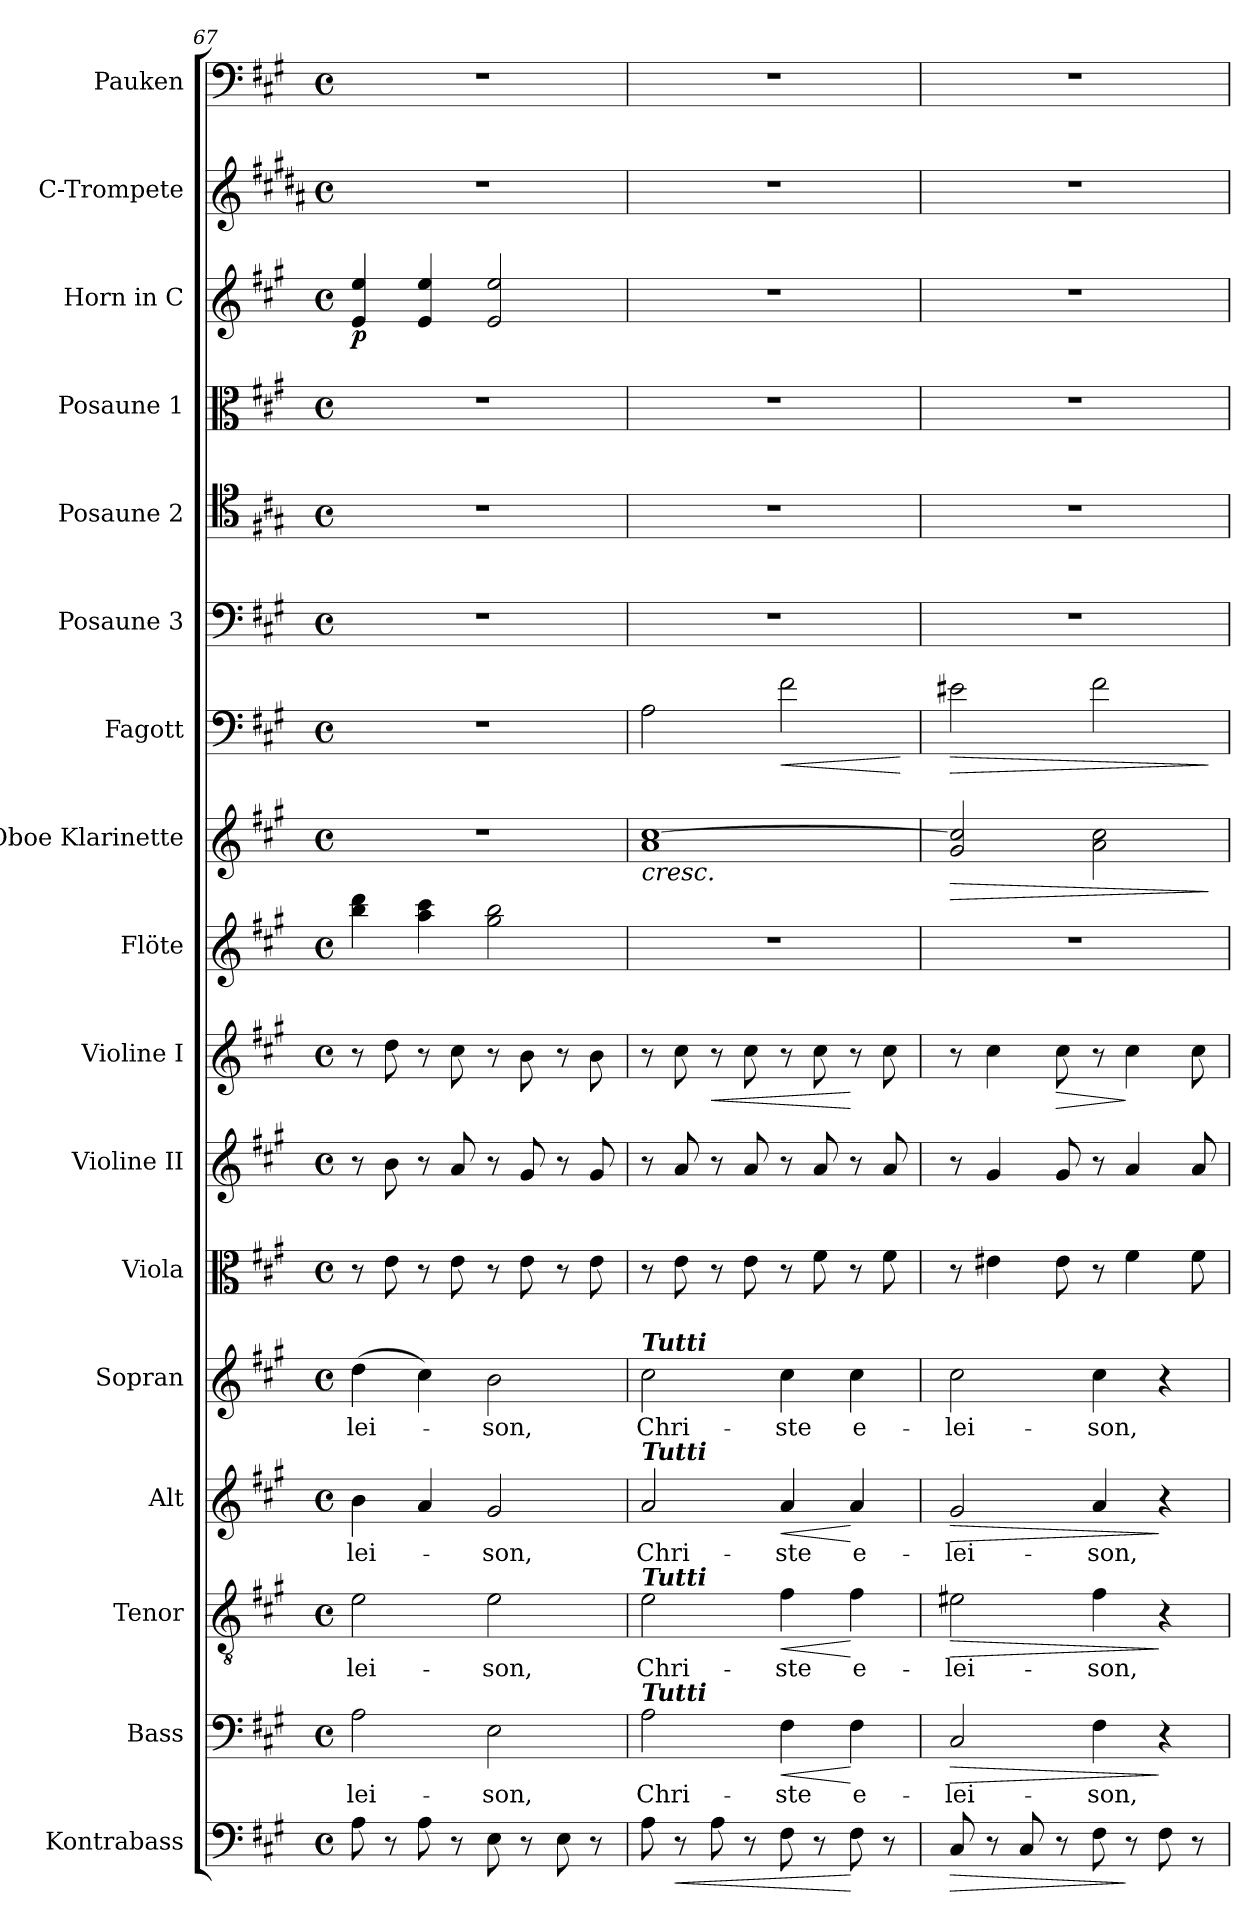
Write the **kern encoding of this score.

**kern	**dynam	**kern	**text	**dynam	**kern	**text	**dynam	**kern	**text	**dynam	**kern	**text	**kern	**kern	**kern	**dynam	**kern	**kern	**dynam	**kern	**dynam	**kern	**kern	**kern	**kern	**dynam	**kern	**kern
*part17	*part17	*part16	*part16	*part16	*part15	*part15	*part15	*part14	*part14	*part14	*part13	*part13	*part12	*part11	*part10	*part10	*part9	*part8	*part8	*part7	*part7	*part6	*part5	*part4	*part3	*part3	*part2	*part1
*staff17	*staff17	*staff16	*staff16	*staff16	*staff15	*staff15	*staff15	*staff14	*staff14	*staff14	*staff13	*staff13	*staff12	*staff11	*staff10	*staff10	*staff9	*staff8	*staff8	*staff7	*staff7	*staff6	*staff5	*staff4	*staff3	*staff3	*staff2	*staff1
*I"Kontrabass	*	*I"Bass	*	*	*I"Tenor	*	*	*I"Alt	*	*	*I"Sopran	*	*I"Viola	*I"Violine II	*I"Violine I	*	*I"Flöte	*I"Oboe Klarinette	*	*I"Fagott	*	*I"Posaune 3	*I"Posaune 2	*I"Posaune 1	*I"Horn in C	*	*I"C-Trompete	*I"Pauken
*I'Kb.	*	*I'B.	*	*	*I'T.	*	*	*I'A.	*	*	*I'S.	*	*I'Vla.	*I'Vl. II	*I'Vl. I	*	*I'Fl.	*I'Ob.	*	*I'Fg.	*	*I'Pos. 3	*I'Pos. 2	*I'Pos. 1	*I'Hrn.	*	*I'C Trp.	*I'Pk.
*clefF4	*	*clefF4	*	*	*clefGv2	*	*	*clefG2	*	*	*clefG2	*	*clefC3	*clefG2	*clefG2	*	*clefG2	*clefG2	*	*clefF4	*	*clefF4	*clefC4	*clefC3	*clefG2	*	*clefG2	*clefF4
*ITrd7c12	*	*	*	*	*	*	*	*	*	*	*	*	*	*	*	*	*	*	*	*	*	*	*	*	*ITrd7c12	*	*ITrd1c2	*
*k[f#c#g#]	*	*k[f#c#g#]	*	*	*k[f#c#g#]	*	*	*k[f#c#g#]	*	*	*k[f#c#g#]	*	*k[f#c#g#]	*k[f#c#g#]	*k[f#c#g#]	*	*k[f#c#g#]	*k[f#c#g#]	*	*k[f#c#g#]	*	*k[f#c#g#]	*k[f#c#g#]	*k[f#c#g#]	*k[f#c#g#]	*	*k[f#c#g#]	*k[f#c#g#]
*A:	*	*A:	*	*	*A:	*	*	*A:	*	*	*A:	*	*A:	*A:	*A:	*	*A:	*A:	*	*A:	*	*A:	*A:	*A:	*A:	*	*A:	*A:
*M4/4	*	*M4/4	*	*	*M4/4	*	*	*M4/4	*	*	*M4/4	*	*M4/4	*M4/4	*M4/4	*	*M4/4	*M4/4	*	*M4/4	*	*M4/4	*M4/4	*M4/4	*M4/4	*	*M4/4	*M4/4
*met(c)	*	*met(c)	*	*	*met(c)	*	*	*met(c)	*	*	*met(c)	*	*met(c)	*met(c)	*met(c)	*	*met(c)	*met(c)	*	*met(c)	*	*met(c)	*met(c)	*met(c)	*met(c)	*	*met(c)	*met(c)
=67	=67	=67	=67	=67	=67	=67	=67	=67	=67	=67	=67	=67	=67	=67	=67	=67	=67	=67	=67	=67	=67	=67	=67	=67	=67	=67	=67	=67
!	!	!	!LO:LY:b	!	!	!LO:LY:b	!	!	!LO:LY:b	!	!	!LO:LY:b	!	!	!	!	!	!	!	!	!	!	!	!	!	!LO:DY:b	!	!
8AA\	.	2A\	-lei-	.	2e\	-lei-	.	4b\	-lei-	.	(>4dd\	-lei-	8r	8r	8r	.	4bb\ 4ddd\	1r	.	1r	.	1r	1r	1r	4E/ 4e/	p	1r	1r
8r	.	.	.	.	.	.	.	.	.	.	.	.	8e\	8b\	8dd\	.	.	.	.	.	.	.	.	.	.	.	.	.
8AA\	.	.	.	.	.	.	.	4a/	.	.	4cc#\)	.	8r	8r	8r	.	4aa\ 4ccc#\	.	.	.	.	.	.	.	4E/ 4e/	.	.	.
8r	.	.	.	.	.	.	.	.	.	.	.	.	8e\	8a/	8cc#\	.	.	.	.	.	.	.	.	.	.	.	.	.
!	!	!	!LO:LY:b	!	!	!LO:LY:b	!	!	!LO:LY:b	!	!	!LO:LY:b	!	!	!	!	!	!	!	!	!	!	!	!	!	!	!	!
8EE\	.	2E\	-son,	.	2e\	-son,	.	2g#/	-son,	.	2b\	-son,	8r	8r	8r	.	2gg#\ 2bb\	.	.	.	.	.	.	.	2E/ 2e/	.	.	.
8r	.	.	.	.	.	.	.	.	.	.	.	.	8e\	8g#/	8b\	.	.	.	.	.	.	.	.	.	.	.	.	.
8EE\	.	.	.	.	.	.	.	.	.	.	.	.	8r	8r	8r	.	.	.	.	.	.	.	.	.	.	.	.	.
8r	.	.	.	.	.	.	.	.	.	.	.	.	8e\	8g#/	8b\	.	.	.	.	.	.	.	.	.	.	.	.	.
!!LO:PB:g=z
=68	=68	=68	=68	=68	=68	=68	=68	=68	=68	=68	=68	=68	=68	=68	=68	=68	=68	=68	=68	=68	=68	=68	=68	=68	=68	=68	=68	=68
!	!	!	!	!	!	!	!	!	!	!	!LO:TX:a:Bi:t=Tutti	!	!	!	!	!	!	!	!	!	!	!	!	!	!	!	!	!
!	!	!	!	!	!	!	!	!LO:TX:a:Bi:t=Tutti	!	!	!	!	!	!	!	!	!	!	!	!	!	!	!	!	!	!	!	!
!	!	!	!	!	!LO:TX:a:Bi:t=Tutti	!	!	!	!	!	!	!	!	!	!	!	!	!	!	!	!	!	!	!	!	!	!	!
!	!	!LO:TX:a:Bi:t=Tutti	!	!	!	!	!	!	!	!	!	!	!	!	!	!	!	!	!	!	!	!	!	!	!	!	!	!
!	!	!	!LO:LY:b	!	!	!LO:LY:b	!	!	!LO:LY:b	!	!	!LO:LY:b	!	!	!	!	!	!	!LO:HP:b	!	!	!	!	!	!	!	!	!
8AA\	.	2A\	Chri-	.	2e\	Chri-	.	2a/	Chri-	.	2cc#\	Chri-	8r	8r	8r	.	1r	1a [1cc#	<	2A\	.	1r	1r	1r	1r	.	1r	1r
!	!LO:HP:b	!	!	!	!	!	!	!	!	!	!	!	!	!	!	!	!	!	!	!	!	!	!	!	!	!	!	!
8r	<	.	.	.	.	.	.	.	.	.	.	.	8e\	8a/	8cc#\	.	.	.	.	.	.	.	.	.	.	.	.	.
!	!	!	!	!	!	!	!	!	!	!	!	!	!	!	!	!LO:HP:b	!	!	!	!	!	!	!	!	!	!	!	!
8AA\	.	.	.	.	.	.	.	.	.	.	.	.	8r	8r	8r	<	.	.	.	.	.	.	.	.	.	.	.	.
8r	.	.	.	.	.	.	.	.	.	.	.	.	8e\	8a/	8cc#\	.	.	.	.	.	.	.	.	.	.	.	.	.
!	!	!	!LO:LY:b	!LO:HP:b	!	!LO:LY:b	!LO:HP:b	!	!LO:LY:b	!LO:HP:b	!	!LO:LY:b	!	!	!	!	!	!	!	!	!LO:HP:b	!	!	!	!	!	!	!
8FF#\	.	4F#\	-ste	<	4f#\	-ste	<	4a/	-ste	<	4cc#\	-ste	8r	8r	8r	.	.	.	.	2f#\	<	.	.	.	.	.	.	.
8r	.	.	.	.	.	.	.	.	.	.	.	.	8f#\	8a/	8cc#\	.	.	.	.	.	.	.	.	.	.	.	.	.
!	!	!	!LO:LY:b	!	!	!LO:LY:b	!	!	!LO:LY:b	!	!	!LO:LY:b	!	!	!	!	!	!	!	!	!	!	!	!	!	!	!	!
8FF#\	[	4F#\	e-	[	4f#\	e-	[	4a/	e-	[	4cc#\	e-	8r	8r	8r	[	.	.	.	.	.	.	.	.	.	.	.	.
8r	.	.	.	.	.	.	.	.	.	.	.	.	8f#\	8a/	8cc#\	.	.	.	.	.	.	.	.	.	.	.	.	.
.	.	.	.	.	.	.	.	.	.	.	.	.	.	.	.	.	.	.	.	.	[	.	.	.	.	.	.	.
=69	=69	=69	=69	=69	=69	=69	=69	=69	=69	=69	=69	=69	=69	=69	=69	=69	=69	=69	=69	=69	=69	=69	=69	=69	=69	=69	=69	=69
!	!LO:HP:b	!	!LO:LY:b	!LO:HP:b	!	!LO:LY:b	!LO:HP:b	!	!LO:LY:b	!LO:HP:b	!	!LO:LY:b	!	!	!	!	!	!	!LO:HP:b	!	!LO:HP:b	!	!	!	!	!	!	!
8CC#/	>	2C#/	-lei-	>	2e#X\	-lei-	>	2g#/	-lei-	>	2cc#\	-lei-	8r	8r	8r	.	1r	2g#/ 2cc#/]	>	2e#X\	>	1r	1r	1r	1r	.	1r	1r
8r	.	.	.	.	.	.	.	.	.	.	.	.	4e#X\	4g#/	4cc#\	.	.	.	.	.	.	.	.	.	.	.	.	.
8CC#/	.	.	.	.	.	.	.	.	.	.	.	.	.	.	.	.	.	.	.	.	.	.	.	.	.	.	.	.
!	!	!	!	!	!	!	!	!	!	!	!	!	!	!	!	!LO:HP:b	!	!	!	!	!	!	!	!	!	!	!	!
8r	.	.	.	.	.	.	.	.	.	.	.	.	8e#\	8g#/	8cc#\	>	.	.	.	.	.	.	.	.	.	.	.	.
!	!	!	!LO:LY:b	!	!	!LO:LY:b	!	!	!LO:LY:b	!	!	!LO:LY:b	!	!	!	!	!	!	!	!	!	!	!	!	!	!	!	!
8FF#\	.	4F#\	-son,	.	4f#\	-son,	.	4a/	-son,	.	4cc#\	-son,	8r	8r	8r	.	.	2a\ 2cc#\	[	2f#\	.	.	.	.	.	.	.	.
8r	]	.	.	.	.	.	.	.	.	.	.	.	4f#\	4a/	4cc#\	]	.	.	.	.	.	.	.	.	.	.	.	.
8FF#\	.	4r	.	]	4r	.	]	4r	.	]	4r	.	.	.	.	.	.	.	.	.	.	.	.	.	.	.	.	.
8r	.	.	.	.	.	.	.	.	.	.	.	.	8f#\	8a/	8cc#\	.	.	.	.	.	.	.	.	.	.	.	.	.
.	.	.	.	.	.	.	.	.	.	.	.	.	.	.	.	.	.	.	]	.	]	.	.	.	.	.	.	.
=	=	=	=	=	=	=	=	=	=	=	=	=	=	=	=	=	=	=	=	=	=	=	=	=	=	=	=	=
*-	*-	*-	*-	*-	*-	*-	*-	*-	*-	*-	*-	*-	*-	*-	*-	*-	*-	*-	*-	*-	*-	*-	*-	*-	*-	*-	*-	*-
